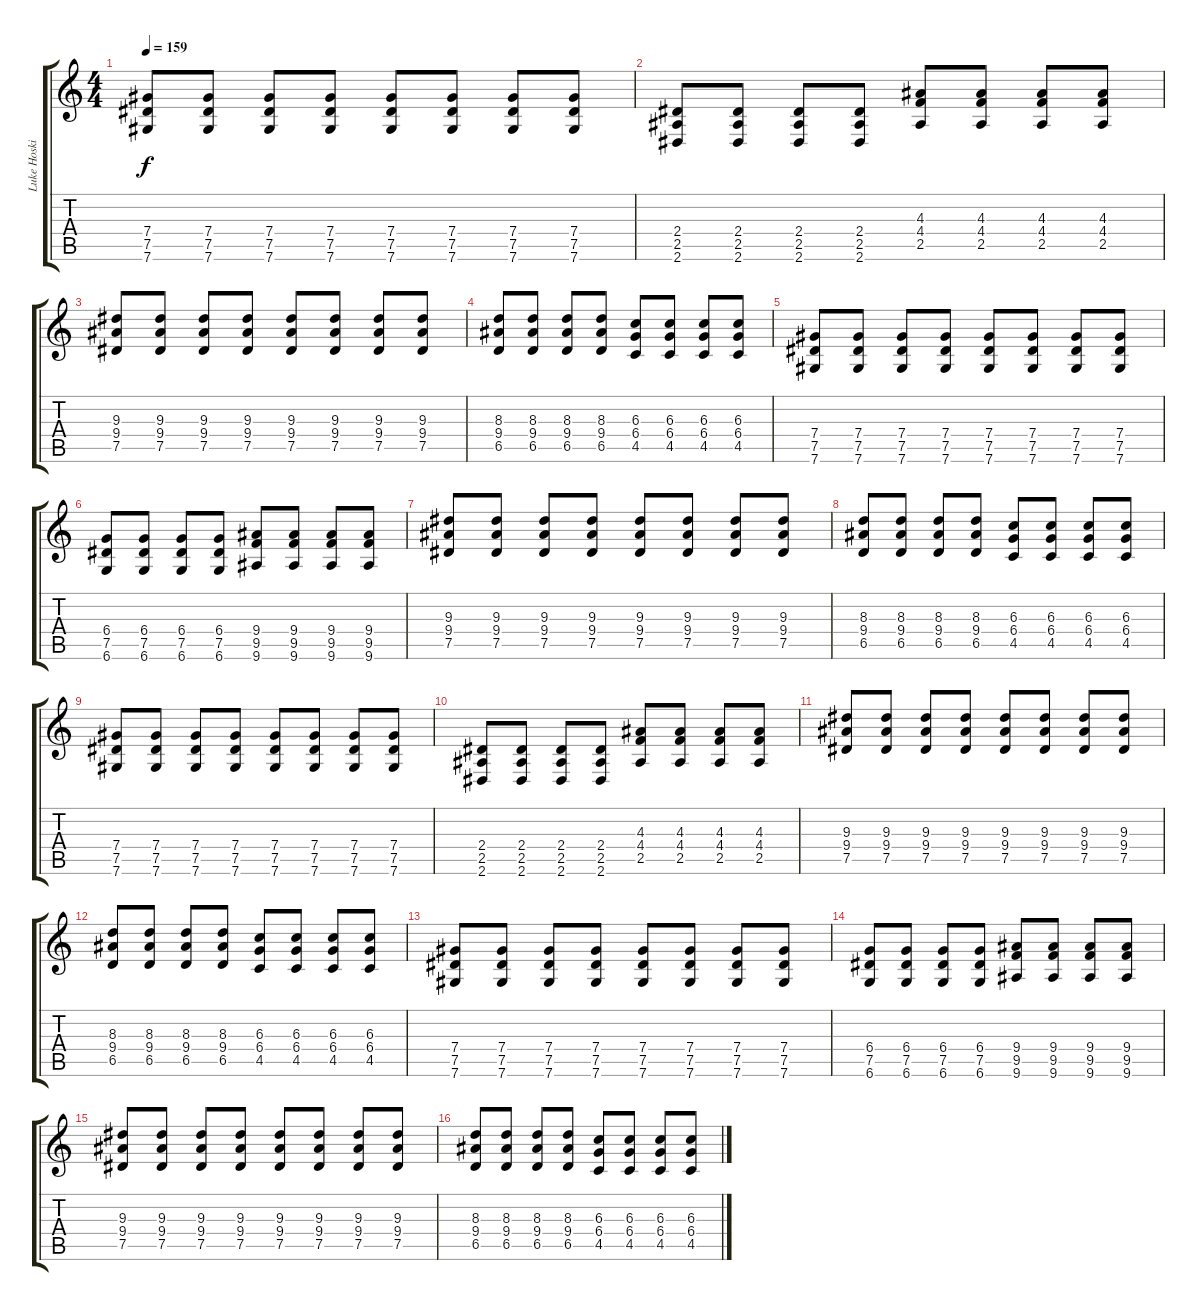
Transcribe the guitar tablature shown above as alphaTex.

\track ("Luke Hoskin" "Luke Hoski") {instrument distortionguitar}
\staff {score tabs}
\tuning (Eb4 Bb3 Gb3 Db3 Ab2 Db2) {hide}
\ts (4 4)
\tempo 159
\clef g2
\ks c
(7.4 7.5 7.6).8{dy f} (7.4 7.5 7.6).8 (7.4 7.5 7.6).8 (7.4 7.5 7.6).8 (7.4 7.5 7.6).8 (7.4 7.5 7.6).8 (7.4 7.5 7.6).8 (7.4 7.5 7.6).8 |
(2.4 2.5 2.6).8 (2.4 2.5 2.6).8 (2.4 2.5 2.6).8 (2.4 2.5 2.6).8 (4.3 4.4 2.5).8 (4.3 4.4 2.5).8 (4.3 4.4 2.5).8 (4.3 4.4 2.5).8 |
(9.3 9.4 7.5).8 (9.3 9.4 7.5).8 (9.3 9.4 7.5).8 (9.3 9.4 7.5).8 (9.3 9.4 7.5).8 (9.3 9.4 7.5).8 (9.3 9.4 7.5).8 (9.3 9.4 7.5).8 |
(8.3 9.4 6.5).8 (8.3 9.4 6.5).8 (8.3 9.4 6.5).8 (8.3 9.4 6.5).8 (6.3 6.4 4.5).8 (6.3 6.4 4.5).8 (6.3 6.4 4.5).8 (6.3 6.4 4.5).8 |
(7.4 7.5 7.6).8 (7.4 7.5 7.6).8 (7.4 7.5 7.6).8 (7.4 7.5 7.6).8 (7.4 7.5 7.6).8 (7.4 7.5 7.6).8 (7.4 7.5 7.6).8 (7.4 7.5 7.6).8 |
(6.4 7.5 6.6).8 (6.4 7.5 6.6).8 (6.4 7.5 6.6).8 (6.4 7.5 6.6).8 (9.4 9.5 9.6).8 (9.4 9.5 9.6).8 (9.4 9.5 9.6).8 (9.4 9.5 9.6).8 |
(9.3 9.4 7.5).8 (9.3 9.4 7.5).8 (9.3 9.4 7.5).8 (9.3 9.4 7.5).8 (9.3 9.4 7.5).8 (9.3 9.4 7.5).8 (9.3 9.4 7.5).8 (9.3 9.4 7.5).8 |
(8.3 9.4 6.5).8 (8.3 9.4 6.5).8 (8.3 9.4 6.5).8 (8.3 9.4 6.5).8 (6.3 6.4 4.5).8 (6.3 6.4 4.5).8 (6.3 6.4 4.5).8 (6.3 6.4 4.5).8 |
(7.4 7.5 7.6).8 (7.4 7.5 7.6).8 (7.4 7.5 7.6).8 (7.4 7.5 7.6).8 (7.4 7.5 7.6).8 (7.4 7.5 7.6).8 (7.4 7.5 7.6).8 (7.4 7.5 7.6).8 |
(2.4 2.5 2.6).8 (2.4 2.5 2.6).8 (2.4 2.5 2.6).8 (2.4 2.5 2.6).8 (4.3 4.4 2.5).8 (4.3 4.4 2.5).8 (4.3 4.4 2.5).8 (4.3 4.4 2.5).8 |
(9.3 9.4 7.5).8 (9.3 9.4 7.5).8 (9.3 9.4 7.5).8 (9.3 9.4 7.5).8 (9.3 9.4 7.5).8 (9.3 9.4 7.5).8 (9.3 9.4 7.5).8 (9.3 9.4 7.5).8 |
(8.3 9.4 6.5).8 (8.3 9.4 6.5).8 (8.3 9.4 6.5).8 (8.3 9.4 6.5).8 (6.3 6.4 4.5).8 (6.3 6.4 4.5).8 (6.3 6.4 4.5).8 (6.3 6.4 4.5).8 |
(7.4 7.5 7.6).8 (7.4 7.5 7.6).8 (7.4 7.5 7.6).8 (7.4 7.5 7.6).8 (7.4 7.5 7.6).8 (7.4 7.5 7.6).8 (7.4 7.5 7.6).8 (7.4 7.5 7.6).8 |
(6.4 7.5 6.6).8 (6.4 7.5 6.6).8 (6.4 7.5 6.6).8 (6.4 7.5 6.6).8 (9.4 9.5 9.6).8 (9.4 9.5 9.6).8 (9.4 9.5 9.6).8 (9.4 9.5 9.6).8 |
(9.3 9.4 7.5).8 (9.3 9.4 7.5).8 (9.3 9.4 7.5).8 (9.3 9.4 7.5).8 (9.3 9.4 7.5).8 (9.3 9.4 7.5).8 (9.3 9.4 7.5).8 (9.3 9.4 7.5).8 |
(8.3 9.4 6.5).8 (8.3 9.4 6.5).8 (8.3 9.4 6.5).8 (8.3 9.4 6.5).8 (6.3 6.4 4.5).8 (6.3 6.4 4.5).8 (6.3 6.4 4.5).8 (6.3 6.4 4.5).8
